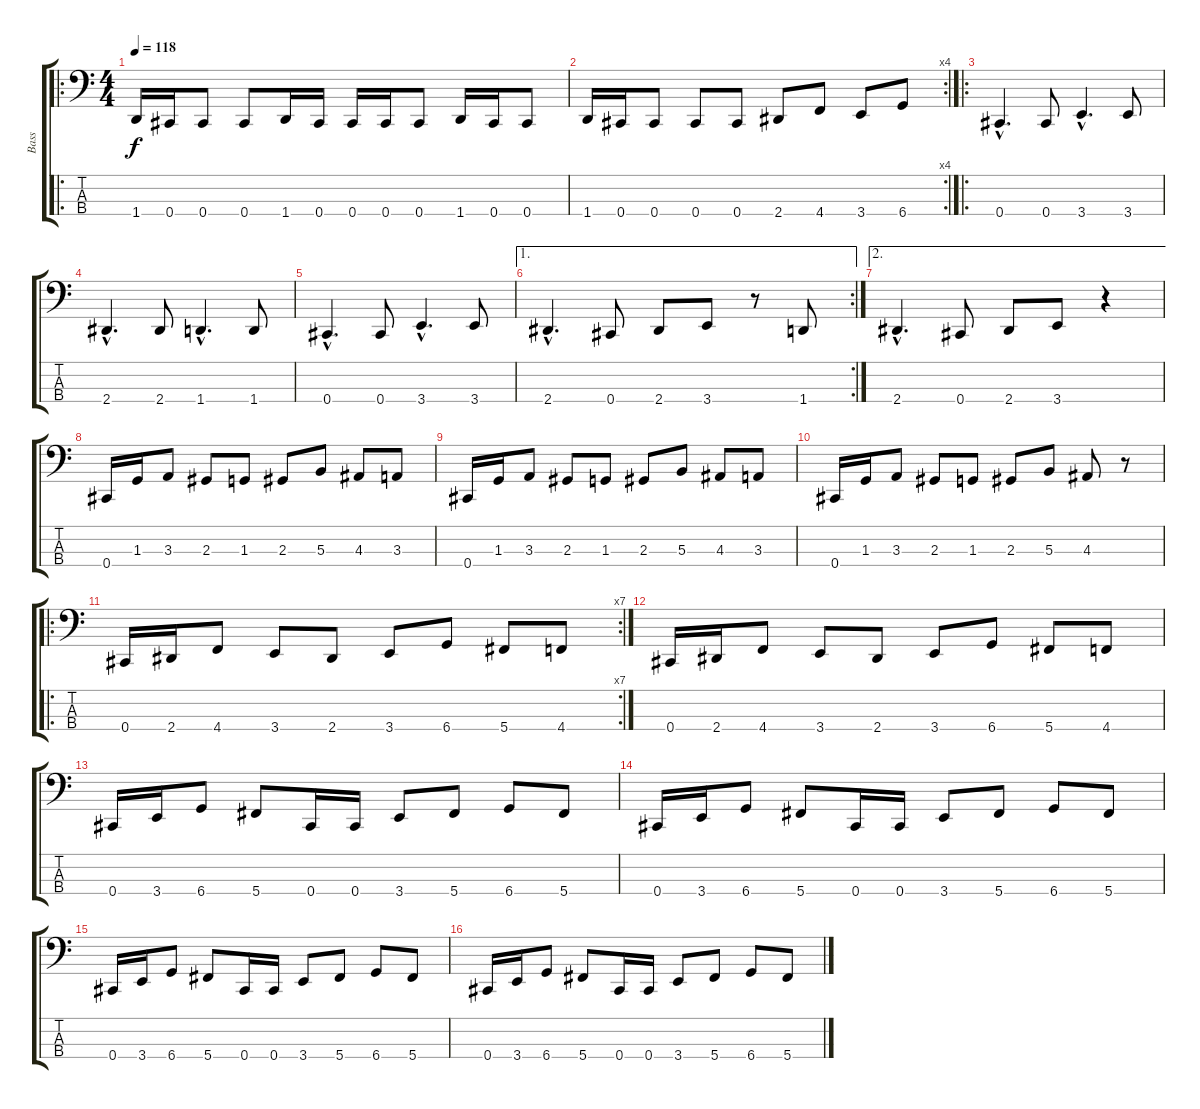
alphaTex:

\track ("Bass" "Bass") {instrument electricbasspick}
\staff {score tabs}
\tuning (E2 B1 Gb1 Db1) {hide}
\ro
\ts (4 4)
\tempo 118
\clef f4
\ks c
1.4.16{dy f} 0.4.16 0.4.8 0.4.8 1.4.16 0.4.16 0.4.16 0.4.16 0.4.8 1.4.16 0.4.16 0.4.8 |
\rc 4
1.4.16 0.4.16 0.4.8 0.4.8 0.4.8 2.4.8 4.4.8 3.4.8 6.4.8 |
\ro
0.4{hac}.4{d} 0.4.8 3.4{hac}.4{d} 3.4.8 |
2.4{hac}.4{d} 2.4.8 1.4{hac}.4{d} 1.4.8 |
0.4{hac}.4{d} 0.4.8 3.4{hac}.4{d} 3.4.8 |
\ae 1
\rc 2
2.4{hac}.4{d} 0.4.8 2.4.8 3.4.8 r.8 1.4.8 |
\ae 2
2.4{hac}.4{d} 0.4.8 2.4.8 3.4.8 r.4 |
0.4.16 1.3.16 3.3.8 2.3.8 1.3.8 2.3.8 5.3.8 4.3.8 3.3.8 |
0.4.16 1.3.16 3.3.8 2.3.8 1.3.8 2.3.8 5.3.8 4.3.8 3.3.8 |
0.4.16 1.3.16 3.3.8 2.3.8 1.3.8 2.3.8 5.3.8 4.3.8 r.8 |
\ro
\rc 7
0.4.16 2.4.16 4.4.8 3.4.8 2.4.8 3.4.8 6.4.8 5.4.8 4.4.8 |
0.4.16 2.4.16 4.4.8 3.4.8 2.4.8 3.4.8 6.4.8 5.4.8 4.4.8 |
0.4.16 3.4.16 6.4.8 5.4.8 0.4.16 0.4.16 3.4.8 5.4.8 6.4.8 5.4.8 |
0.4.16 3.4.16 6.4.8 5.4.8 0.4.16 0.4.16 3.4.8 5.4.8 6.4.8 5.4.8 |
0.4.16 3.4.16 6.4.8 5.4.8 0.4.16 0.4.16 3.4.8 5.4.8 6.4.8 5.4.8 |
0.4.16 3.4.16 6.4.8 5.4.8 0.4.16 0.4.16 3.4.8 5.4.8 6.4.8 5.4.8
